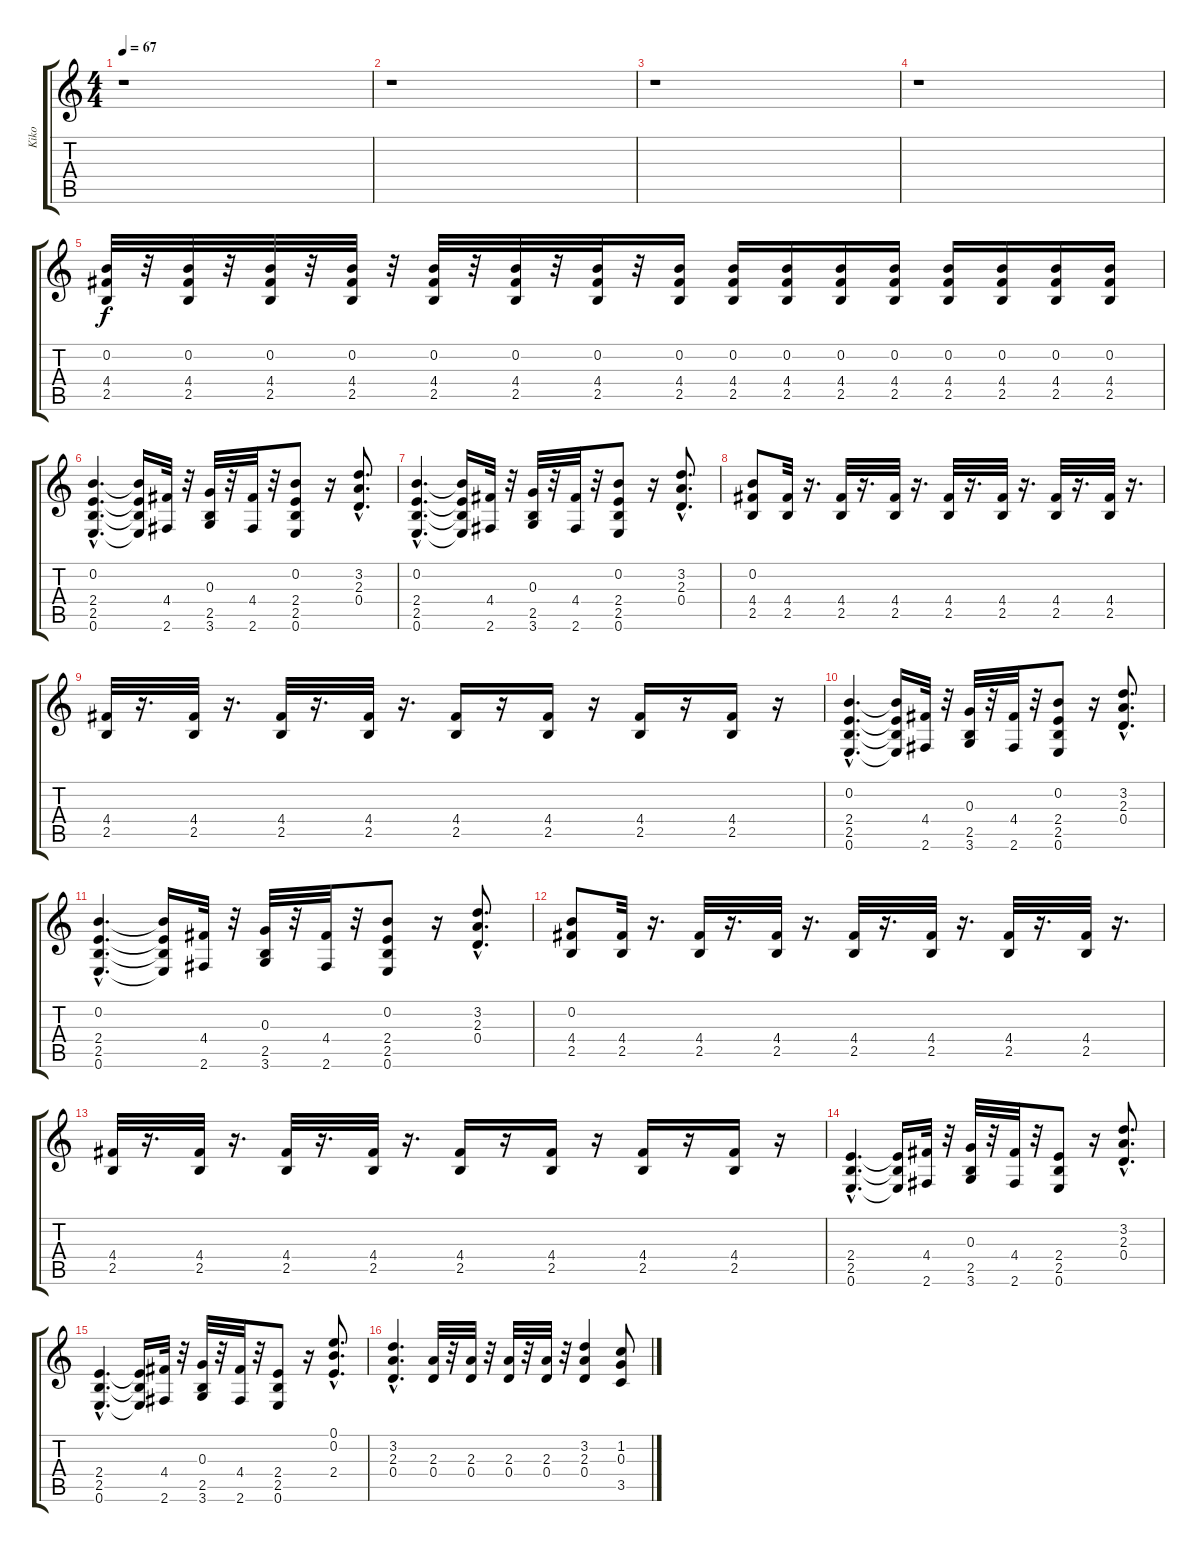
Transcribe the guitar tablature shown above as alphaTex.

\track ("Kiko" "Kiko") {instrument distortionguitar}
\staff {score tabs}
\tuning (E4 B3 G3 D3 A2 E2) {hide}
\ts (4 4)
\tempo 67
\clef g2
\ks c
r.1{dy f} |
r.1 |
r.1 |
r.1 |
(0.2 4.4 2.5).32 r.32 (0.2 4.4 2.5).32 r.32 (0.2 4.4 2.5).32 r.32 (0.2 4.4 2.5).32 r.32 (0.2 4.4 2.5).32 r.32 (0.2 4.4 2.5).32 r.32 (0.2 4.4 2.5).32 r.32 (0.2 4.4 2.5).16 (0.2 4.4 2.5).16 (0.2 4.4 2.5).16 (0.2 4.4 2.5).16 (0.2 4.4 2.5).16 (0.2 4.4 2.5).16 (0.2 4.4 2.5).16 (0.2 4.4 2.5).16 (0.2 4.4 2.5).16 |
(0.2{hac} 2.4{hac} 2.5{hac} 0.6{hac}).4{d} (0.2{t} 2.4{t} 2.5{t} 0.6{t}).16 (4.4 2.6).32 r.32 (0.3 2.5 3.6).32 r.32 (4.4 2.6).32 r.32 (0.2 2.4 2.5 0.6).8 r.16 (3.2{hac} 2.3{hac} 0.4{hac}).8{d} |
(0.2{hac} 2.4{hac} 2.5{hac} 0.6{hac}).4{d} (0.2{t} 2.4{t} 2.5{t} 0.6{t}).16 (4.4 2.6).32 r.32 (0.3 2.5 3.6).32 r.32 (4.4 2.6).32 r.32 (0.2 2.4 2.5 0.6).8 r.16 (3.2{hac} 2.3{hac} 0.4{hac}).8{d} |
(0.2 4.4 2.5).8 (4.4 2.5).32 r.16{d} (4.4 2.5).32 r.16{d} (4.4 2.5).32 r.16{d} (4.4 2.5).32 r.16{d} (4.4 2.5).32 r.16{d} (4.4 2.5).32 r.16{d} (4.4 2.5).32 r.16{d} |
(4.4 2.5).32 r.16{d} (4.4 2.5).32 r.16{d} (4.4 2.5).32 r.16{d} (4.4 2.5).32 r.16{d} (4.4 2.5).16 r.16 (4.4 2.5).16 r.16 (4.4 2.5).16 r.16 (4.4 2.5).16 r.16 |
(0.2{hac} 2.4{hac} 2.5{hac} 0.6{hac}).4{d} (0.2{t} 2.4{t} 2.5{t} 0.6{t}).16 (4.4 2.6).32 r.32 (0.3 2.5 3.6).32 r.32 (4.4 2.6).32 r.32 (0.2 2.4 2.5 0.6).8 r.16 (3.2{hac} 2.3{hac} 0.4{hac}).8{d} |
(0.2{hac} 2.4{hac} 2.5{hac} 0.6{hac}).4{d} (0.2{t} 2.4{t} 2.5{t} 0.6{t}).16 (4.4 2.6).32 r.32 (0.3 2.5 3.6).32 r.32 (4.4 2.6).32 r.32 (0.2 2.4 2.5 0.6).8 r.16 (3.2{hac} 2.3{hac} 0.4{hac}).8{d} |
(0.2 4.4 2.5).8 (4.4 2.5).32 r.16{d} (4.4 2.5).32 r.16{d} (4.4 2.5).32 r.16{d} (4.4 2.5).32 r.16{d} (4.4 2.5).32 r.16{d} (4.4 2.5).32 r.16{d} (4.4 2.5).32 r.16{d} |
(4.4 2.5).32 r.16{d} (4.4 2.5).32 r.16{d} (4.4 2.5).32 r.16{d} (4.4 2.5).32 r.16{d} (4.4 2.5).16 r.16 (4.4 2.5).16 r.16 (4.4 2.5).16 r.16 (4.4 2.5).16 r.16 |
(2.4{hac} 2.5{hac} 0.6{hac}).4{d} (2.4{t} 2.5{t} 0.6{t}).16 (4.4 2.6).32 r.32 (0.3 2.5 3.6).32 r.32 (4.4 2.6).32 r.32 (2.4 2.5 0.6).8 r.16 (3.2{hac} 2.3{hac} 0.4{hac}).8{d} |
(2.4{hac} 2.5{hac} 0.6{hac}).4{d} (2.4{t} 2.5{t} 0.6{t}).16 (4.4 2.6).32 r.32 (0.3 2.5 3.6).32 r.32 (4.4 2.6).32 r.32 (2.4 2.5 0.6).8 r.16 (0.1{hac} 0.2{hac} 2.4{hac}).8{d} |
(3.2{hac} 2.3{hac} 0.4{hac}).4{d} (2.3 0.4).32 r.32 (2.3 0.4).32 r.32 (2.3 0.4).32 r.32 (2.3 0.4).32 r.32 (3.2 2.3 0.4).4 (1.2 0.3 3.5).8
